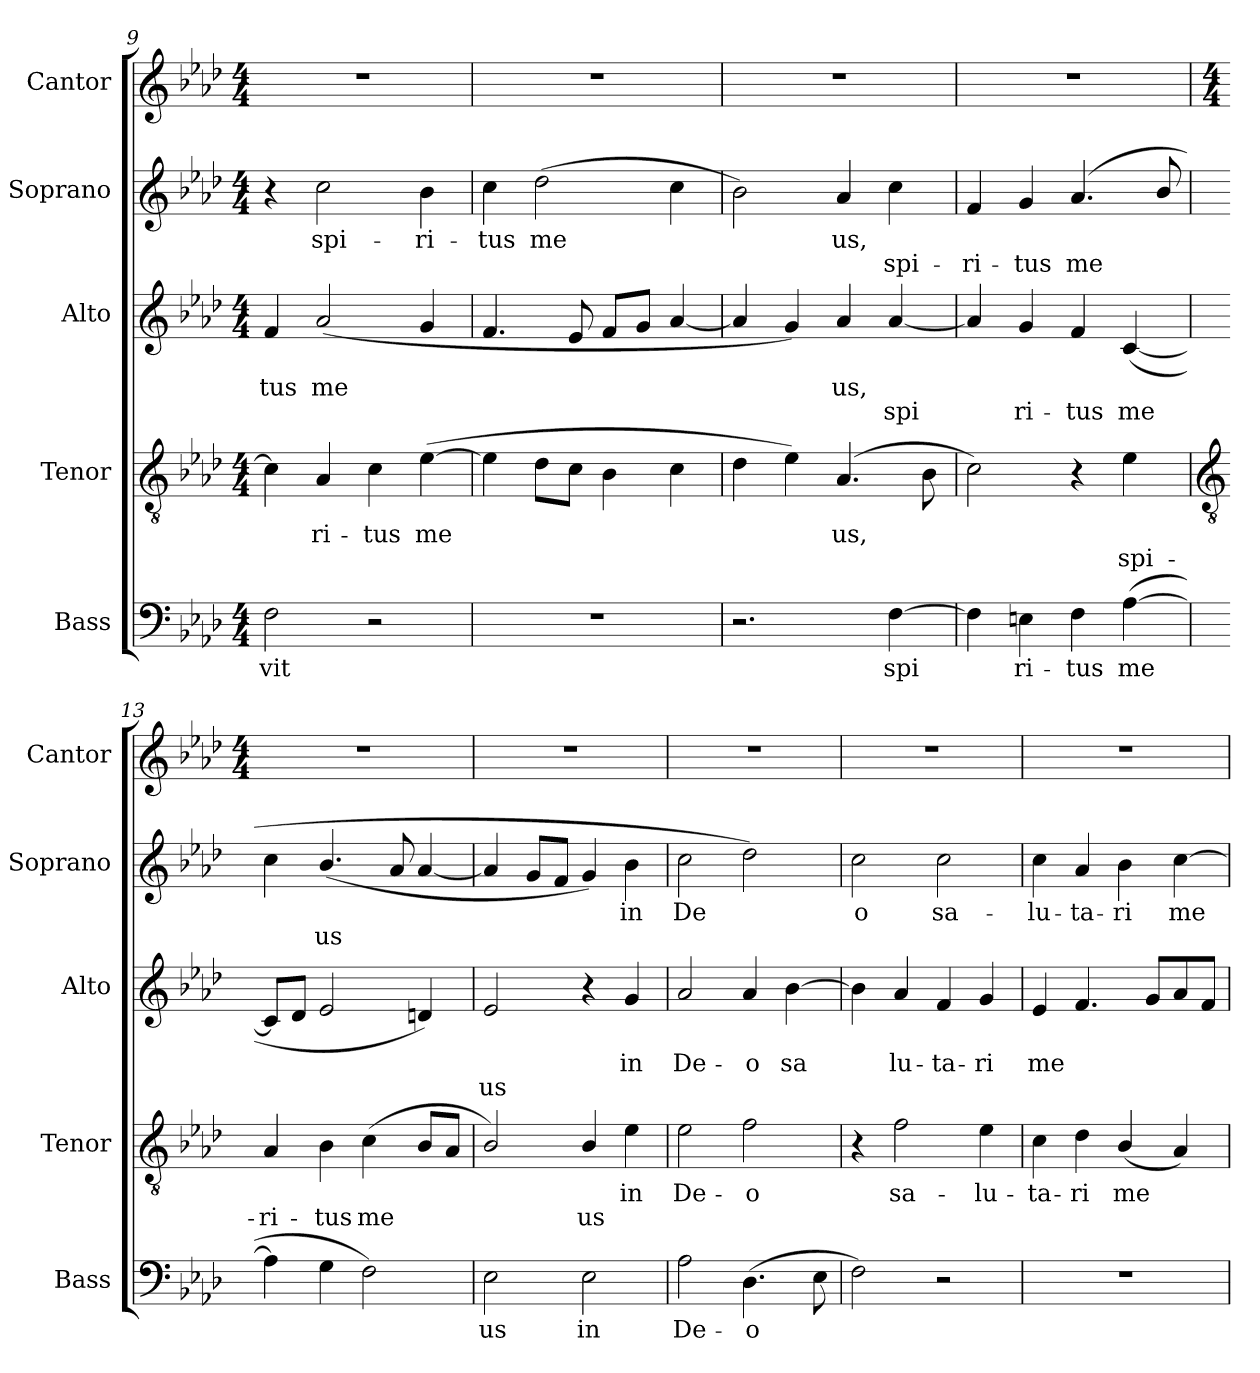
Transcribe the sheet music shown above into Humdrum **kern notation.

**kern	**text	**kern	**text	**text	**kern	**text	**text	**kern	**text	**text	**kern
*part5	*part5	*part4	*part4	*part4	*part3	*part3	*part3	*part2	*part2	*part2	*part1
*staff5	*staff5	*staff4	*staff4	*staff4	*staff3	*staff3	*staff3	*staff2	*staff2	*staff2	*staff1
*I"Bass	*	*I"Tenor	*	*	*I"Alto	*	*	*I"Soprano	*	*	*I"Cantor
*I'Bass	*	*I'Tenor	*	*	*I'Alto	*	*	*I'Soprano	*	*	*I'Cantor
*clefF4	*	*clefGv2	*	*	*clefG2	*	*	*clefG2	*	*	*clefG2
*k[b-e-a-d-]	*	*k[b-e-a-d-]	*	*	*k[b-e-a-d-]	*	*	*k[b-e-a-d-]	*	*	*k[b-e-a-d-]
*A-:	*	*A-:	*	*	*A-:	*	*	*A-:	*	*	*A-:
*M4/4	*	*M4/4	*	*	*M4/4	*	*	*M4/4	*	*	*M4/4
=9	=9	=9	=9	=9	=9	=9	=9	=9	=9	=9	=9
!	!LO:LY:b	!	!	!	!	!LO:LY:b	!	!	!	!	!
2F	vit	4c]	.	.	4f	-tus	.	4r	.	.	1r
!	!	!	!LO:LY:b	!	!	!LO:LY:b	!	!	!LO:LY:b	!	!
.	.	4A-	ri-	.	(<2a-	me	.	2cc	spi-	.	.
!	!	!	!LO:LY:b	!	!	!	!	!	!	!	!
2r	.	4c	-tus	.	.	.	.	.	.	.	.
!	!	!	!LO:LY:b	!	!	!	!	!	!LO:LY:b	!	!
.	.	(>[4e-	me	.	4g	.	.	4b-	-ri-	.	.
=10	=10	=10	=10	=10	=10	=10	=10	=10	=10	=10	=10
!	!	!	!	!	!	!	!	!	!LO:LY:b	!	!
1r	.	4e-]	.	.	4.f	.	.	4cc	-tus	.	1r
!	!	!	!	!	!	!	!	!	!LO:LY:b	!	!
.	.	8d-L	.	.	.	.	.	(>2dd-	me	.	.
.	.	8cJ	.	.	8e-	.	.	.	.	.	.
.	.	4B-	.	.	8fL	.	.	.	.	.	.
.	.	.	.	.	8gJ	.	.	.	.	.	.
.	.	4c	.	.	[4a-	.	.	4cc	.	.	.
=11	=11	=11	=11	=11	=11	=11	=11	=11	=11	=11	=11
2.r	.	4d-	.	.	4a-]	.	.	2b-)	.	.	1r
.	.	4e-)	.	.	4g)	.	.	.	.	.	.
!	!	!	!LO:LY:b	!	!	!LO:LY:b	!	!	!LO:LY:b	!	!
.	.	(>4.A-	us,	.	4a-	us,	.	4a-	us,	.	.
!	!LO:LY:b	!	!	!	!	!	!LO:LY:b	!	!	!LO:LY:b	!
[4F	spi	.	.	.	[4a-	.	spi	4cc	.	spi-	.
.	.	8B-	.	.	.	.	.	.	.	.	.
=12	=12	=12	=12	=12	=12	=12	=12	=12	=12	=12	=12
!	!	!	!	!	!	!	!	!	!	!LO:LY:b	!
4F]	.	2c)	.	.	4a-]	.	.	4f	.	-ri-	1r
!	!LO:LY:b	!	!	!	!	!	!LO:LY:b	!	!	!LO:LY:b	!
4E	ri-	.	.	.	4g	.	ri-	4g	.	-tus	.
!	!LO:LY:b	!	!	!	!	!	!LO:LY:b	!	!	!LO:LY:b	!
4F	-tus	4r	.	.	4f	.	-tus	(>4.a-	.	me	.
!	!LO:LY:b	!	!	!LO:LY:b	!	!	!LO:LY:b	!	!	!	!
(>[4A-	me	4e-	.	spi-	(<[4c	.	me	.	.	.	.
.	.	.	.	.	.	.	.	8b-/	.	.	.
!!LO:LB:g=z
=13	=13	=13	=13	=13	=13	=13	=13	=13	=13	=13	=13
*	*	*clefGv2	*	*	*	*	*	*	*	*	*
*	*	*	*	*	*	*	*	*	*	*	*M4/4
!	!	!	!	!LO:LY:b	!	!	!	!	!	!	!
4A-]	.	4A-	.	-ri-	8cL]	.	.	4cc	.	.	1r
.	.	.	.	.	8d-J	.	.	.	.	.	.
!	!	!	!	!LO:LY:b	!	!	!	!	!	!LO:LY:b	!
4G	.	4B-	.	-tus	2e-	.	.	(<4.b-/	.	us	.
!	!	!	!	!LO:LY:b	!	!	!	!	!	!	!
2F)	.	(<4c	.	me	.	.	.	.	.	.	.
.	.	.	.	.	.	.	.	8a-	.	.	.
.	.	8B-L	.	.	4d)	.	.	[4a-	.	.	.
.	.	8A-J	.	.	.	.	.	.	.	.	.
=14	=14	=14	=14	=14	=14	=14	=14	=14	=14	=14	=14
!	!LO:LY:b	!	!	!	!	!	!LO:LY:b	!	!	!	!
2E-	us	2B-/)	.	.	2e-	.	us	4a-]	.	.	1r
.	.	.	.	.	.	.	.	8gL	.	.	.
.	.	.	.	.	.	.	.	8fJ	.	.	.
!	!LO:LY:b	!	!	!LO:LY:b	!	!	!	!	!	!	!
2E-	in	4B-/	.	us	4r	.	.	4g)	.	.	.
!	!	!	!LO:LY:b	!	!	!LO:LY:b	!	!	!LO:LY:b	!	!
.	.	4e-	in	.	4g	in	.	4b-	in	.	.
=15	=15	=15	=15	=15	=15	=15	=15	=15	=15	=15	=15
!	!LO:LY:b	!	!LO:LY:b	!	!	!LO:LY:b	!	!	!LO:LY:b	!	!
2A-	De-	2e-	De-	.	2a-	De-	.	2cc	De	.	1r
!	!LO:LY:b	!	!LO:LY:b	!	!	!LO:LY:b	!	!	!	!	!
(>4.D-	-o	2f	-o	.	4a-	-o	.	2dd-)	.	.	.
!	!	!	!	!	!	!LO:LY:b	!	!	!	!	!
.	.	.	.	.	[4b-	sa	.	.	.	.	.
8E-	.	.	.	.	.	.	.	.	.	.	.
=16	=16	=16	=16	=16	=16	=16	=16	=16	=16	=16	=16
!	!	!	!	!	!	!	!	!	!LO:LY:b	!	!
2F)	.	4r	.	.	4b-]	.	.	2cc	o	.	1r
!	!	!	!LO:LY:b	!	!	!LO:LY:b	!	!	!	!	!
.	.	2f	sa-	.	4a-	lu-	.	.	.	.	.
!	!	!	!	!	!	!LO:LY:b	!	!	!LO:LY:b	!	!
2r	.	.	.	.	4f	-ta-	.	2cc	sa-	.	.
!	!	!	!LO:LY:b	!	!	!LO:LY:b	!	!	!	!	!
.	.	4e-	-lu-	.	4g	-ri	.	.	.	.	.
=17	=17	=17	=17	=17	=17	=17	=17	=17	=17	=17	=17
!	!	!	!LO:LY:b	!	!	!LO:LY:b	!	!	!LO:LY:b	!	!
1r	.	4c	-ta-	.	4e-	me	.	4cc	-lu-	.	1r
!	!	!	!LO:LY:b	!	!	!	!	!	!LO:LY:b	!	!
.	.	4d-	-ri	.	4.f	.	.	4a-	-ta-	.	.
!	!	!	!LO:LY:b	!	!	!	!	!	!LO:LY:b	!	!
.	.	(<4B-/	me	.	.	.	.	4b-	-ri	.	.
.	.	.	.	.	8gL	.	.	.	.	.	.
!	!	!	!	!	!	!	!	!	!LO:LY:b	!	!
.	.	4A-)	.	.	8a-	.	.	[4cc	me	.	.
.	.	.	.	.	8fJ	.	.	.	.	.	.
=	=	=	=	=	=	=	=	=	=	=	=
*-	*-	*-	*-	*-	*-	*-	*-	*-	*-	*-	*-
